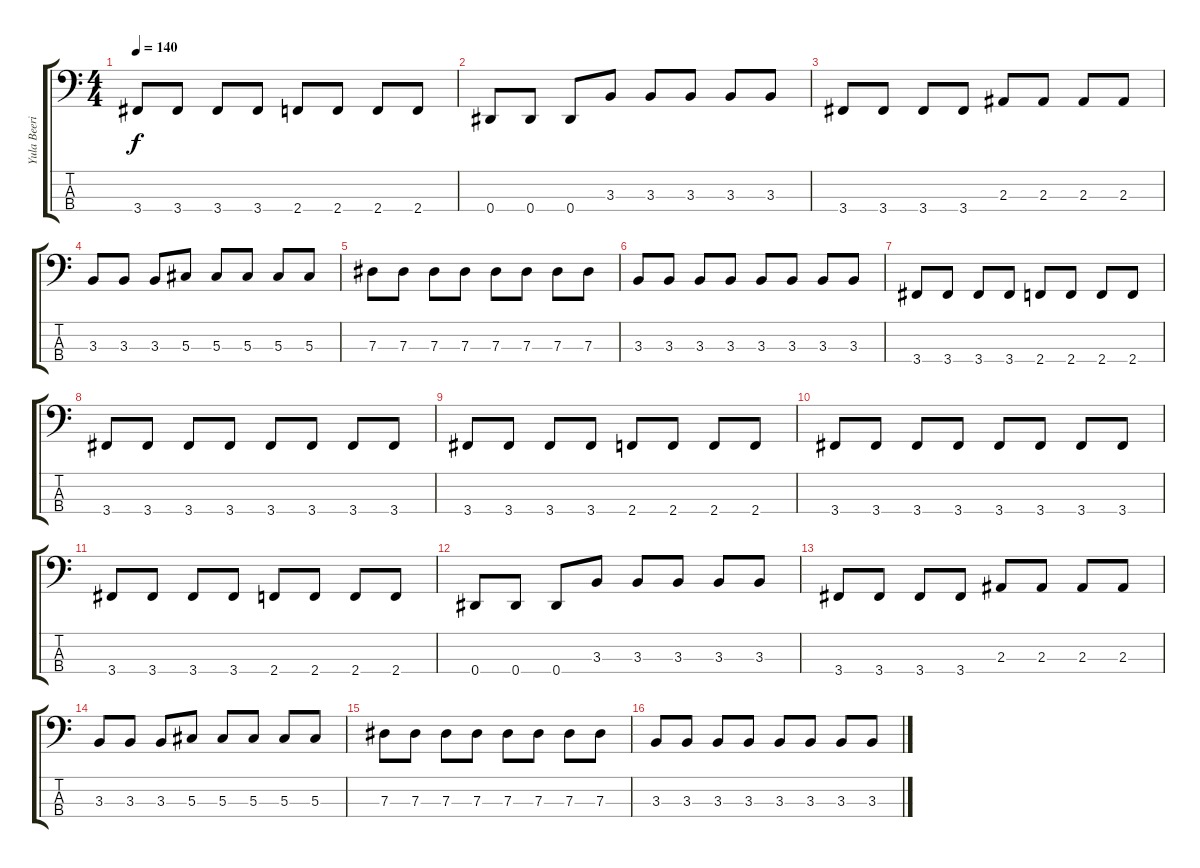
\track ("Yula Beeri Bass" "Yula Beeri") {instrument electricbasspick}
\staff {score tabs}
\tuning (Gb2 Db2 Ab1 Eb1) {hide}
\ts (4 4)
\tempo 140
\clef f4
\ks c
3.4.8{dy f} 3.4.8 3.4.8 3.4.8 2.4.8 2.4.8 2.4.8 2.4.8 |
0.4.8 0.4.8 0.4.8 3.3.8 3.3.8 3.3.8 3.3.8 3.3.8 |
3.4.8 3.4.8 3.4.8 3.4.8 2.3.8 2.3.8 2.3.8 2.3.8 |
3.3.8 3.3.8 3.3.8 5.3.8 5.3.8 5.3.8 5.3.8 5.3.8 |
7.3.8 7.3.8 7.3.8 7.3.8 7.3.8 7.3.8 7.3.8 7.3.8 |
3.3.8 3.3.8 3.3.8 3.3.8 3.3.8 3.3.8 3.3.8 3.3.8 |
3.4.8 3.4.8 3.4.8 3.4.8 2.4.8 2.4.8 2.4.8 2.4.8 |
3.4.8 3.4.8 3.4.8 3.4.8 3.4.8 3.4.8 3.4.8 3.4.8 |
3.4.8 3.4.8 3.4.8 3.4.8 2.4.8 2.4.8 2.4.8 2.4.8 |
3.4.8 3.4.8 3.4.8 3.4.8 3.4.8 3.4.8 3.4.8 3.4.8 |
3.4.8 3.4.8 3.4.8 3.4.8 2.4.8 2.4.8 2.4.8 2.4.8 |
0.4.8 0.4.8 0.4.8 3.3.8 3.3.8 3.3.8 3.3.8 3.3.8 |
3.4.8 3.4.8 3.4.8 3.4.8 2.3.8 2.3.8 2.3.8 2.3.8 |
3.3.8 3.3.8 3.3.8 5.3.8 5.3.8 5.3.8 5.3.8 5.3.8 |
7.3.8 7.3.8 7.3.8 7.3.8 7.3.8 7.3.8 7.3.8 7.3.8 |
3.3.8 3.3.8 3.3.8 3.3.8 3.3.8 3.3.8 3.3.8 3.3.8
